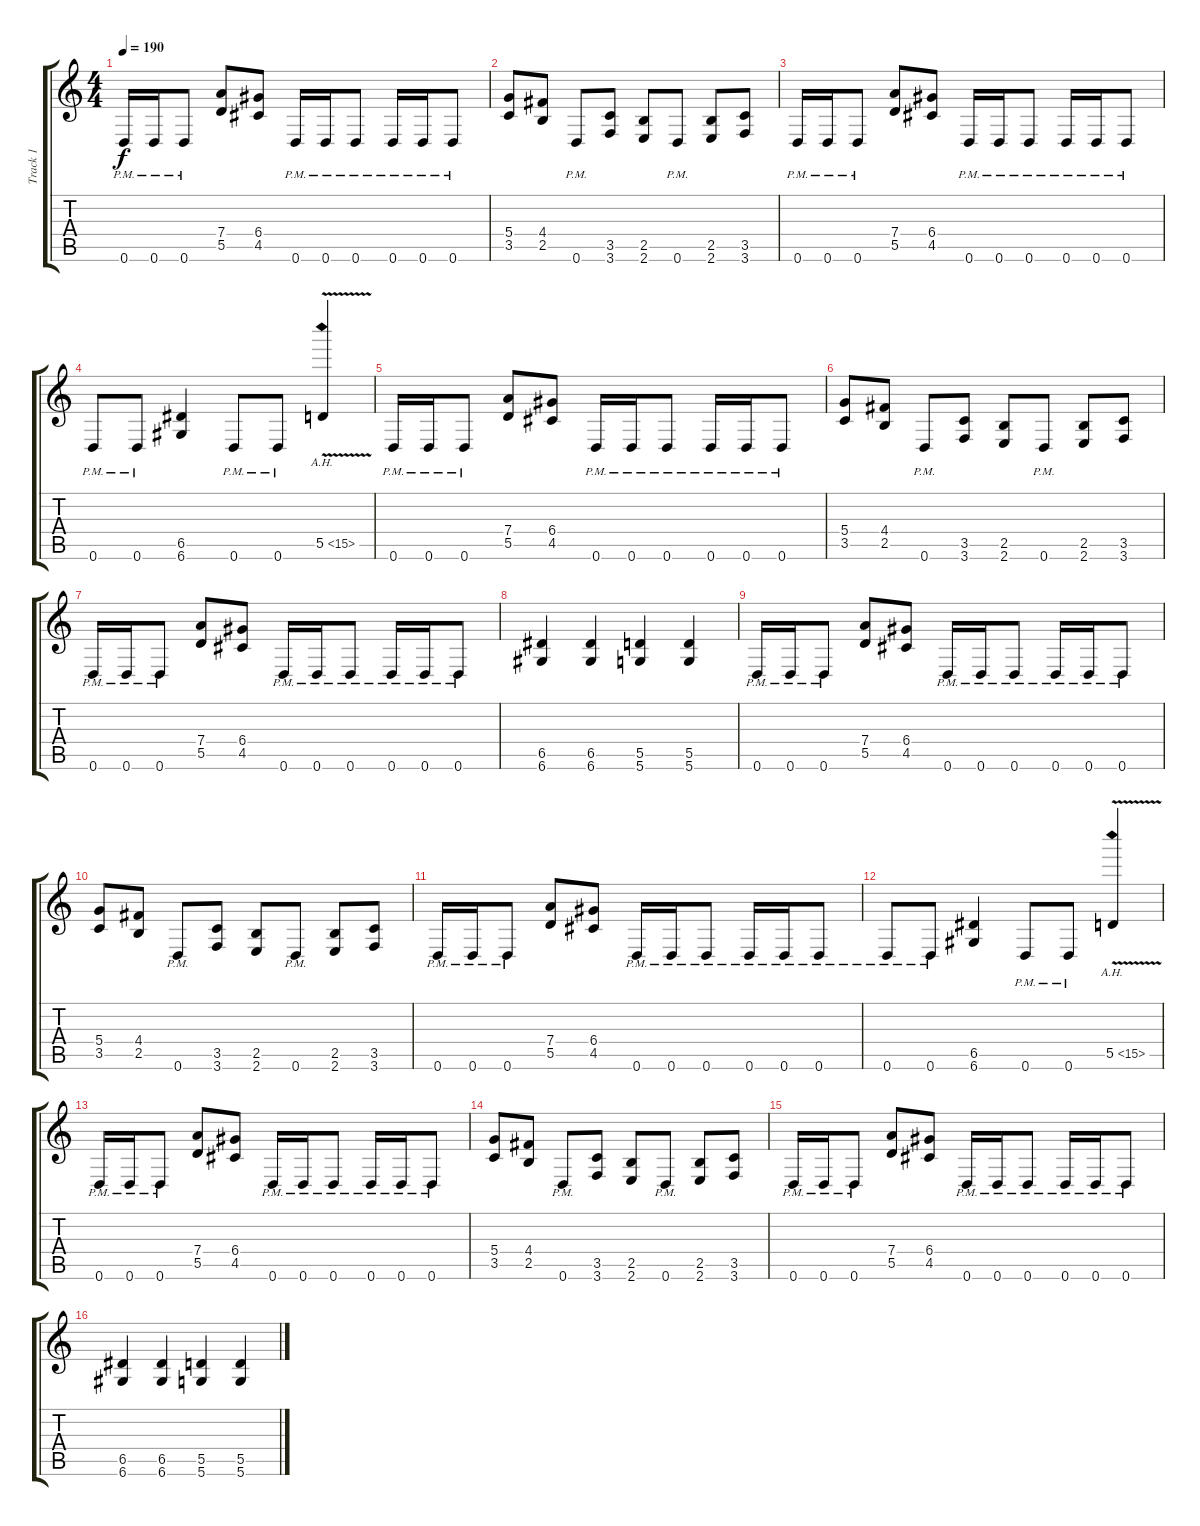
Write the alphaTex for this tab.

\track ("Track 1" "Track 1") {instrument distortionguitar}
\staff {score tabs}
\tuning (E4 B3 G3 D3 A2 D2) {hide}
\ts (4 4)
\tempo 190
\clef g2
\ks c
0.6{pm}.16{dy f} 0.6{pm}.16 0.6{pm}.8 (7.4 5.5).8 (6.4 4.5).8 0.6{pm}.16 0.6{pm}.16 0.6{pm}.8 0.6{pm}.16 0.6{pm}.16 0.6{pm}.8 |
(5.4 3.5).8 (4.4 2.5).8 0.6{pm}.8 (3.5 3.6).8 (2.5 2.6).8 0.6{pm}.8 (2.5 2.6).8 (3.5 3.6).8 |
0.6{pm}.16 0.6{pm}.16 0.6{pm}.8 (7.4 5.5).8 (6.4 4.5).8 0.6{pm}.16 0.6{pm}.16 0.6{pm}.8 0.6{pm}.16 0.6{pm}.16 0.6{pm}.8 |
0.6{pm}.8 0.6{pm}.8 (6.5 6.6).4 0.6{pm}.8 0.6{pm}.8 5.5{ah 10 v}.4 |
0.6{pm}.16 0.6{pm}.16 0.6{pm}.8 (7.4 5.5).8 (6.4 4.5).8 0.6{pm}.16 0.6{pm}.16 0.6{pm}.8 0.6{pm}.16 0.6{pm}.16 0.6{pm}.8 |
(5.4 3.5).8 (4.4 2.5).8 0.6{pm}.8 (3.5 3.6).8 (2.5 2.6).8 0.6{pm}.8 (2.5 2.6).8 (3.5 3.6).8 |
0.6{pm}.16 0.6{pm}.16 0.6{pm}.8 (7.4 5.5).8 (6.4 4.5).8 0.6{pm}.16 0.6{pm}.16 0.6{pm}.8 0.6{pm}.16 0.6{pm}.16 0.6{pm}.8 |
(6.5 6.6).4 (6.5 6.6).4 (5.5 5.6).4 (5.5 5.6).4 |
0.6{pm}.16 0.6{pm}.16 0.6{pm}.8 (7.4 5.5).8 (6.4 4.5).8 0.6{pm}.16 0.6{pm}.16 0.6{pm}.8 0.6{pm}.16 0.6{pm}.16 0.6{pm}.8 |
(5.4 3.5).8 (4.4 2.5).8 0.6{pm}.8 (3.5 3.6).8 (2.5 2.6).8 0.6{pm}.8 (2.5 2.6).8 (3.5 3.6).8 |
0.6{pm}.16 0.6{pm}.16 0.6{pm}.8 (7.4 5.5).8 (6.4 4.5).8 0.6{pm}.16 0.6{pm}.16 0.6{pm}.8 0.6{pm}.16 0.6{pm}.16 0.6{pm}.8 |
0.6{pm}.8 0.6{pm}.8 (6.5 6.6).4 0.6{pm}.8 0.6{pm}.8 5.5{ah 10 v}.4 |
0.6{pm}.16 0.6{pm}.16 0.6{pm}.8 (7.4 5.5).8 (6.4 4.5).8 0.6{pm}.16 0.6{pm}.16 0.6{pm}.8 0.6{pm}.16 0.6{pm}.16 0.6{pm}.8 |
(5.4 3.5).8 (4.4 2.5).8 0.6{pm}.8 (3.5 3.6).8 (2.5 2.6).8 0.6{pm}.8 (2.5 2.6).8 (3.5 3.6).8 |
0.6{pm}.16 0.6{pm}.16 0.6{pm}.8 (7.4 5.5).8 (6.4 4.5).8 0.6{pm}.16 0.6{pm}.16 0.6{pm}.8 0.6{pm}.16 0.6{pm}.16 0.6{pm}.8 |
(6.5 6.6).4 (6.5 6.6).4 (5.5 5.6).4 (5.5 5.6).4
